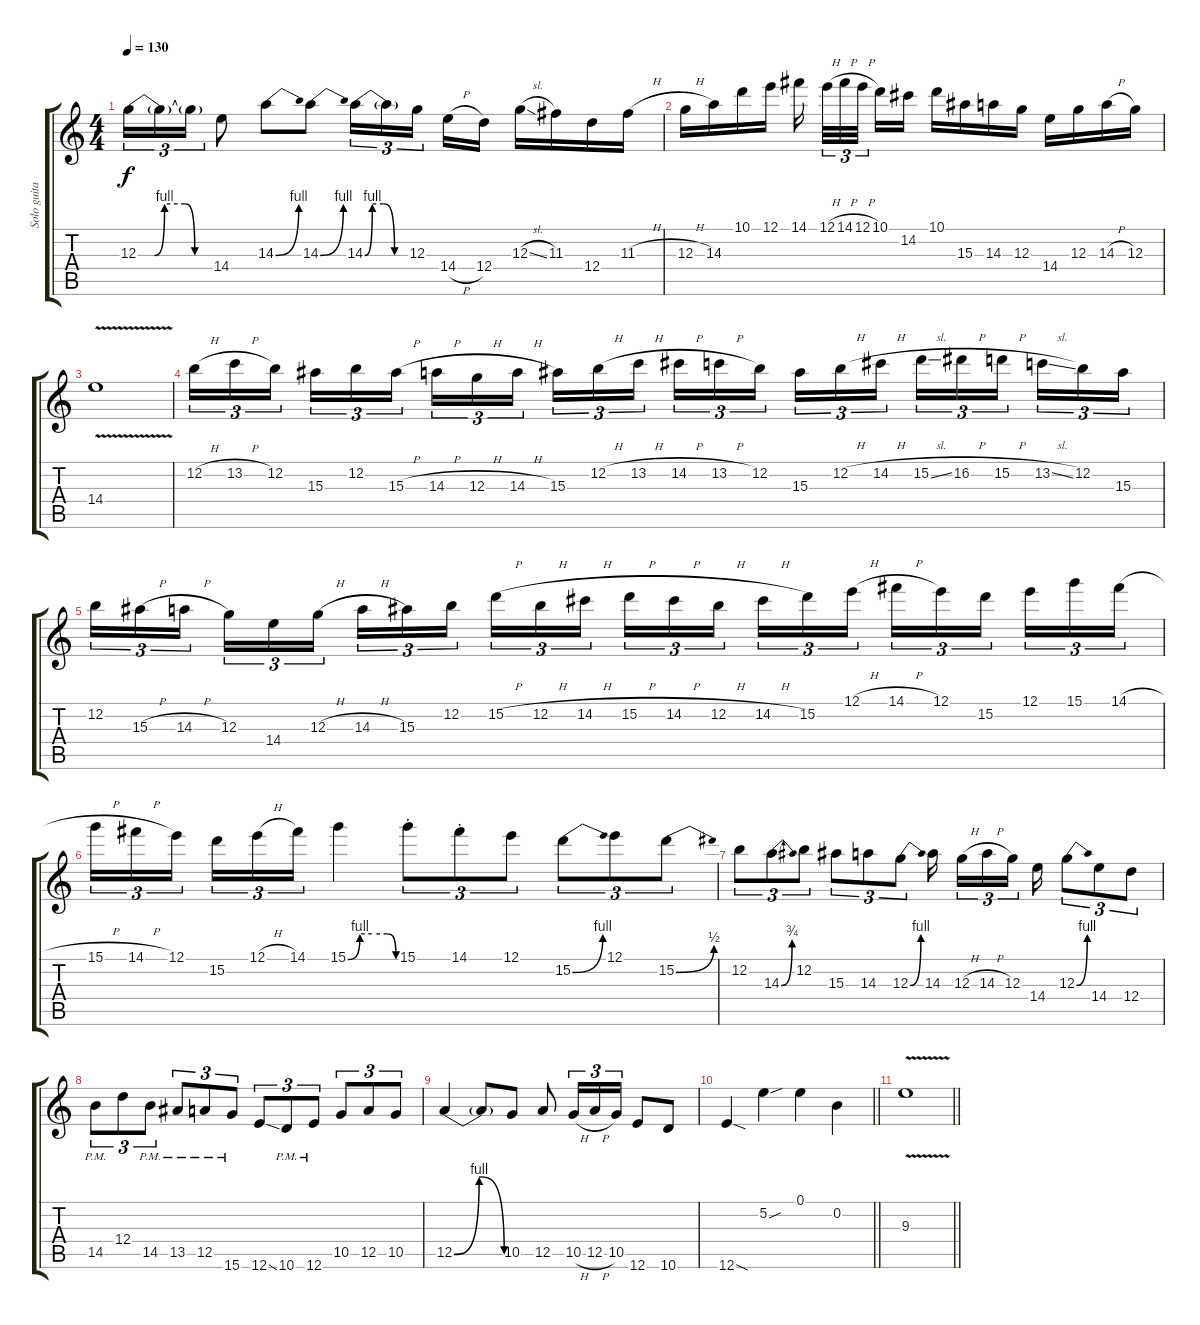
\track ("Solo guitar" "Solo guita") {instrument distortionguitar}
\staff {score tabs}
\tuning (E4 B3 G3 D3 A2 E2) {hide}
\ts (4 4)
\tempo 130
\clef g2
\ks c
12.3{be (custom 0 0 13 0 21 4 37 4 45 0 60 0)}.16{tu (3 2) dy f} 12.3{t}.16{tu (3 2)} 12.3{t}.16{tu (3 2)} 14.4.8 14.3{be (bend 0 0 60 4)}.8 14.3{be (bend 0 0 60 4)}.8 14.3{be (custom 0 0 10 4 25 4 40 0 60 0)}.16{tu (3 2)} 14.3{t}.16{tu (3 2)} 12.3.16{tu (3 2)} 14.4{h}.16 12.4.16 12.3{sl}.16 11.3.16 12.4.16 11.3{h}.16 |
12.3{h}.16 14.3.16 10.1.16 12.1.16 14.1.16 12.1{h}.32{tu (3 2)} 14.1{h}.32{tu (3 2)} 12.1{h}.32{tu (3 2)} 10.1.16 14.2.16 10.1.16 15.3.16 14.3.16 12.3.16 14.4.16 12.3.16 14.3{h}.16 12.3.16 |
14.4{v}.1 |
12.2{h}.16{tu (3 2)} 13.2{h}.16{tu (3 2)} 12.2.16{tu (3 2)} 15.3.16{tu (3 2)} 12.2.16{tu (3 2)} 15.3{h}.16{tu (3 2)} 14.3{h}.16{tu (3 2)} 12.3{h}.16{tu (3 2)} 14.3{h}.16{tu (3 2)} 15.3.16{tu (3 2)} 12.2{h}.16{tu (3 2)} 13.2{h}.16{tu (3 2)} 14.2{h}.16{tu (3 2)} 13.2{h}.16{tu (3 2)} 12.2.16{tu (3 2)} 15.3.16{tu (3 2)} 12.2{h}.16{tu (3 2)} 14.2{h}.16{tu (3 2)} 15.2{sl}.16{tu (3 2)} 16.2{h}.16{tu (3 2)} 15.2{h}.16{tu (3 2)} 13.2{sl}.16{tu (3 2)} 12.2.16{tu (3 2)} 15.3.16{tu (3 2)} |
12.2.16{tu (3 2)} 15.3{h}.16{tu (3 2)} 14.3{h}.16{tu (3 2)} 12.3.16{tu (3 2)} 14.4.16{tu (3 2)} 12.3{h}.16{tu (3 2)} 14.3{h}.16{tu (3 2)} 15.3.16{tu (3 2)} 12.2.16{tu (3 2)} 15.2{h}.16{tu (3 2)} 12.2{h}.16{tu (3 2)} 14.2{h}.16{tu (3 2)} 15.2{h}.16{tu (3 2)} 14.2{h}.16{tu (3 2)} 12.2{h}.16{tu (3 2)} 14.2{h}.16{tu (3 2)} 15.2.16{tu (3 2)} 12.1{h}.16{tu (3 2)} 14.1{h}.16{tu (3 2)} 12.1.16{tu (3 2)} 15.2.16{tu (3 2)} 12.1.16{tu (3 2)} 15.1.16{tu (3 2)} 14.1{h}.16{tu (3 2)} |
15.1{h}.16{tu (3 2)} 14.1{h}.16{tu (3 2)} 12.1.16{tu (3 2)} 15.2.16{tu (3 2)} 12.1{h}.16{tu (3 2)} 14.1.16{tu (3 2)} 15.1{be (custom 0 0 15 4 30 4 49 4 60 0)}.4 15.1{st}.8{tu (3 2)} 14.1{st}.8{tu (3 2)} 12.1.8{tu (3 2)} 15.2{be (bend 0 0 60 4)}.8{tu (3 2)} 12.1.8{tu (3 2)} 15.2{be (bend 0 0 60 2)}.8{tu (3 2)} |
12.2.8{tu (3 2)} 14.3{be (bend 0 0 60 3)}.8{tu (3 2)} 12.2.8{tu (3 2)} 15.3.8{tu (3 2)} 14.3.8{tu (3 2)} 12.3{be (bend 0 0 60 4)}.8{tu (3 2)} 14.3.16 12.3{h}.16{tu (3 2)} 14.3{h}.16{tu (3 2)} 12.3.16{tu (3 2)} 14.4.16 12.3{be (bend 0 0 60 4)}.8{tu (3 2)} 14.4.8{tu (3 2)} 12.4.8{tu (3 2)} |
14.5{pm}.8{tu (3 2)} 12.4.8{tu (3 2)} 14.5{pm}.8{tu (3 2)} 13.5{pm}.8{tu (3 2)} 12.5{pm}.8{tu (3 2)} 15.6{pm}.8{tu (3 2)} 12.6{ss}.8{tu (3 2)} 10.6{pm}.8{tu (3 2)} 12.6{pm}.8{tu (3 2)} 10.5.8{tu (3 2)} 12.5.8{tu (3 2)} 10.5.8{tu (3 2)} |
12.5{be (bendrelease 0 0 30 4 47 4 60 0)}.4 12.5{t}.8 10.5.8 12.5.8 10.5{h}.16{tu (3 2)} 12.5{h}.16{tu (3 2)} 10.5.16{tu (3 2)} 12.6.8 10.6.8 |
\barLineRight lightlight
12.6{sod}.4 5.2{sou}.4 0.1.4 0.2.4 |
\barLineRight lightlight
9.3{v}.1
